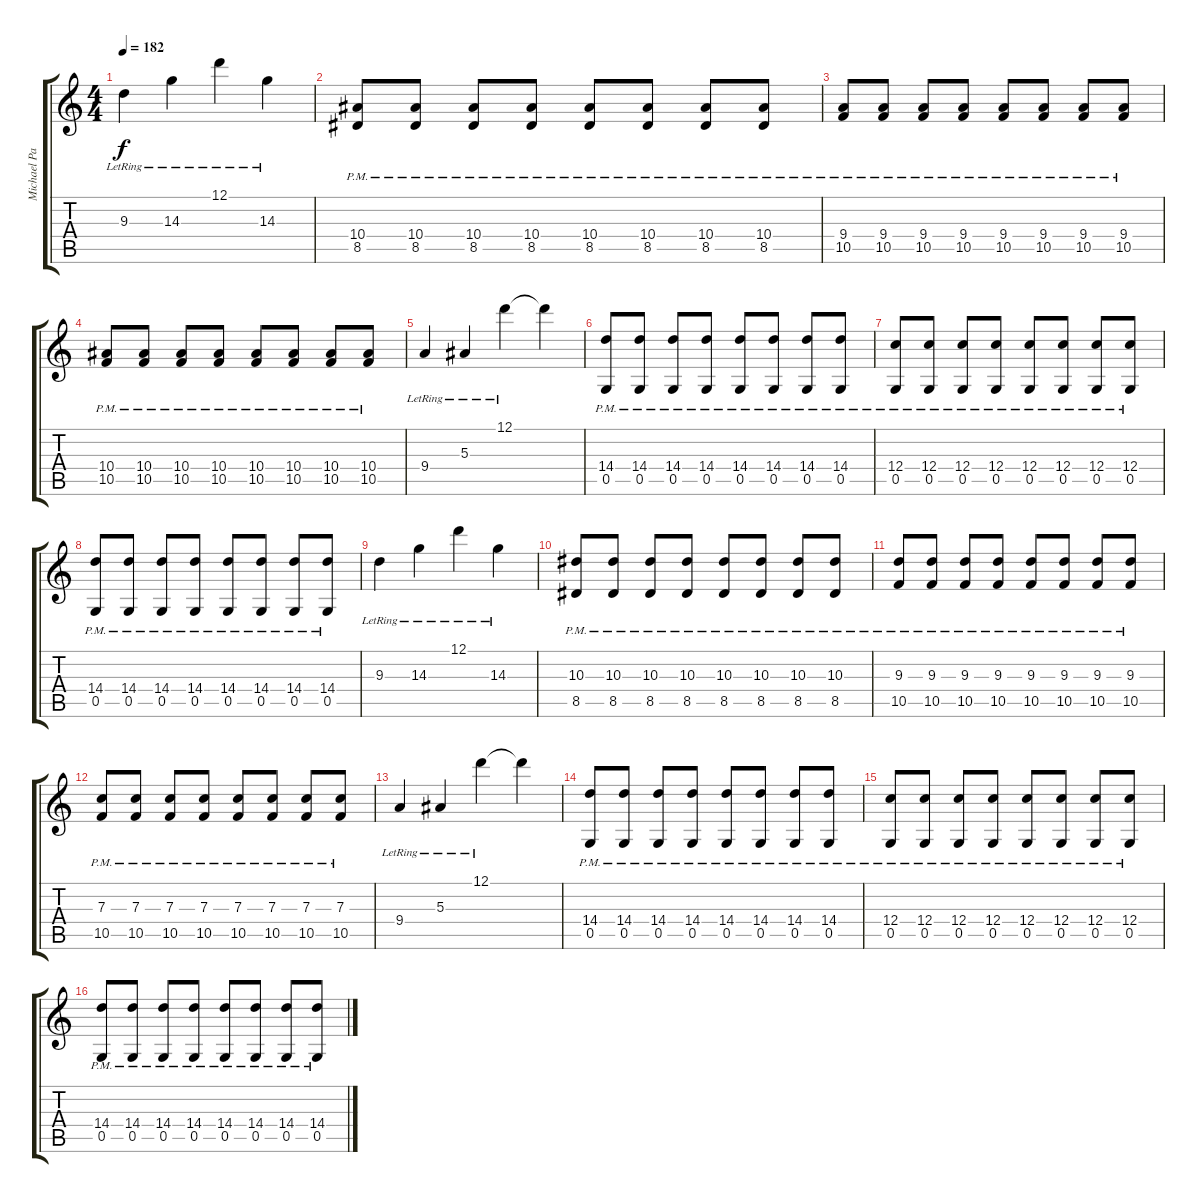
\track ("Michael Paget " "Michael Pa") {instrument distortionguitar}
\staff {score tabs}
\tuning (D4 A3 F3 C3 G2 D2) {hide}
\ts (4 4)
\tempo 182
\clef g2
\ks c
9.3{lr}.4{dy f} 14.3{lr}.4 12.1{lr}.4 14.3{lr}.4 |
(10.4{pm} 8.5{pm}).8 (10.4{pm} 8.5{pm}).8 (10.4{pm} 8.5{pm}).8 (10.4{pm} 8.5{pm}).8 (10.4{pm} 8.5{pm}).8 (10.4{pm} 8.5{pm}).8 (10.4{pm} 8.5{pm}).8 (10.4{pm} 8.5{pm}).8 |
(9.4{pm} 10.5{pm}).8 (9.4{pm} 10.5{pm}).8 (9.4{pm} 10.5{pm}).8 (9.4{pm} 10.5{pm}).8 (9.4{pm} 10.5{pm}).8 (9.4{pm} 10.5{pm}).8 (9.4{pm} 10.5{pm}).8 (9.4{pm} 10.5{pm}).8 |
(10.4{pm} 10.5{pm}).8 (10.4{pm} 10.5{pm}).8 (10.4{pm} 10.5{pm}).8 (10.4{pm} 10.5{pm}).8 (10.4{pm} 10.5{pm}).8 (10.4{pm} 10.5{pm}).8 (10.4{pm} 10.5{pm}).8 (10.4{pm} 10.5{pm}).8 |
9.4{lr}.4{instrument electricguitarclean} 5.3{lr}.4 12.1{lr}.4 12.1{t}.4 |
(14.4{pm} 0.5{pm}).8 (14.4{pm} 0.5{pm}).8 (14.4{pm} 0.5{pm}).8 (14.4{pm} 0.5{pm}).8 (14.4{pm} 0.5{pm}).8 (14.4{pm} 0.5{pm}).8 (14.4{pm} 0.5{pm}).8 (14.4{pm} 0.5{pm}).8 |
(12.4{pm} 0.5{pm}).8 (12.4{pm} 0.5{pm}).8 (12.4{pm} 0.5{pm}).8 (12.4{pm} 0.5{pm}).8 (12.4{pm} 0.5{pm}).8 (12.4{pm} 0.5{pm}).8 (12.4{pm} 0.5{pm}).8 (12.4{pm} 0.5{pm}).8 |
(14.4{pm} 0.5{pm}).8 (14.4{pm} 0.5{pm}).8 (14.4{pm} 0.5{pm}).8 (14.4{pm} 0.5{pm}).8 (14.4{pm} 0.5{pm}).8 (14.4{pm} 0.5{pm}).8 (14.4{pm} 0.5{pm}).8 (14.4{pm} 0.5{pm}).8 |
9.3{lr}.4 14.3{lr}.4 12.1{lr}.4 14.3{lr}.4 |
(10.3{pm} 8.5{pm}).8 (10.3{pm} 8.5{pm}).8 (10.3{pm} 8.5{pm}).8 (10.3{pm} 8.5{pm}).8 (10.3{pm} 8.5{pm}).8 (10.3{pm} 8.5{pm}).8 (10.3{pm} 8.5{pm}).8 (10.3{pm} 8.5{pm}).8 |
(9.3{pm} 10.5{pm}).8 (9.3{pm} 10.5{pm}).8 (9.3{pm} 10.5{pm}).8 (9.3{pm} 10.5{pm}).8 (9.3{pm} 10.5{pm}).8 (9.3{pm} 10.5{pm}).8 (9.3{pm} 10.5{pm}).8 (9.3{pm} 10.5{pm}).8 |
(7.3{pm} 10.5{pm}).8 (7.3{pm} 10.5{pm}).8 (7.3{pm} 10.5{pm}).8 (7.3{pm} 10.5{pm}).8 (7.3{pm} 10.5{pm}).8 (7.3{pm} 10.5{pm}).8 (7.3{pm} 10.5{pm}).8 (7.3{pm} 10.5{pm}).8 |
9.4{lr}.4{instrument electricguitarclean} 5.3{lr}.4 12.1{lr}.4 12.1{t}.4 |
(14.4{pm} 0.5{pm}).8 (14.4{pm} 0.5{pm}).8 (14.4{pm} 0.5{pm}).8 (14.4{pm} 0.5{pm}).8 (14.4{pm} 0.5{pm}).8 (14.4{pm} 0.5{pm}).8 (14.4{pm} 0.5{pm}).8 (14.4{pm} 0.5{pm}).8 |
(12.4{pm} 0.5{pm}).8 (12.4{pm} 0.5{pm}).8 (12.4{pm} 0.5{pm}).8 (12.4{pm} 0.5{pm}).8 (12.4{pm} 0.5{pm}).8 (12.4{pm} 0.5{pm}).8 (12.4{pm} 0.5{pm}).8 (12.4{pm} 0.5{pm}).8 |
(14.4{pm} 0.5{pm}).8 (14.4{pm} 0.5{pm}).8 (14.4{pm} 0.5{pm}).8 (14.4{pm} 0.5{pm}).8 (14.4{pm} 0.5{pm}).8 (14.4{pm} 0.5{pm}).8 (14.4{pm} 0.5{pm}).8 (14.4{pm} 0.5{pm}).8
